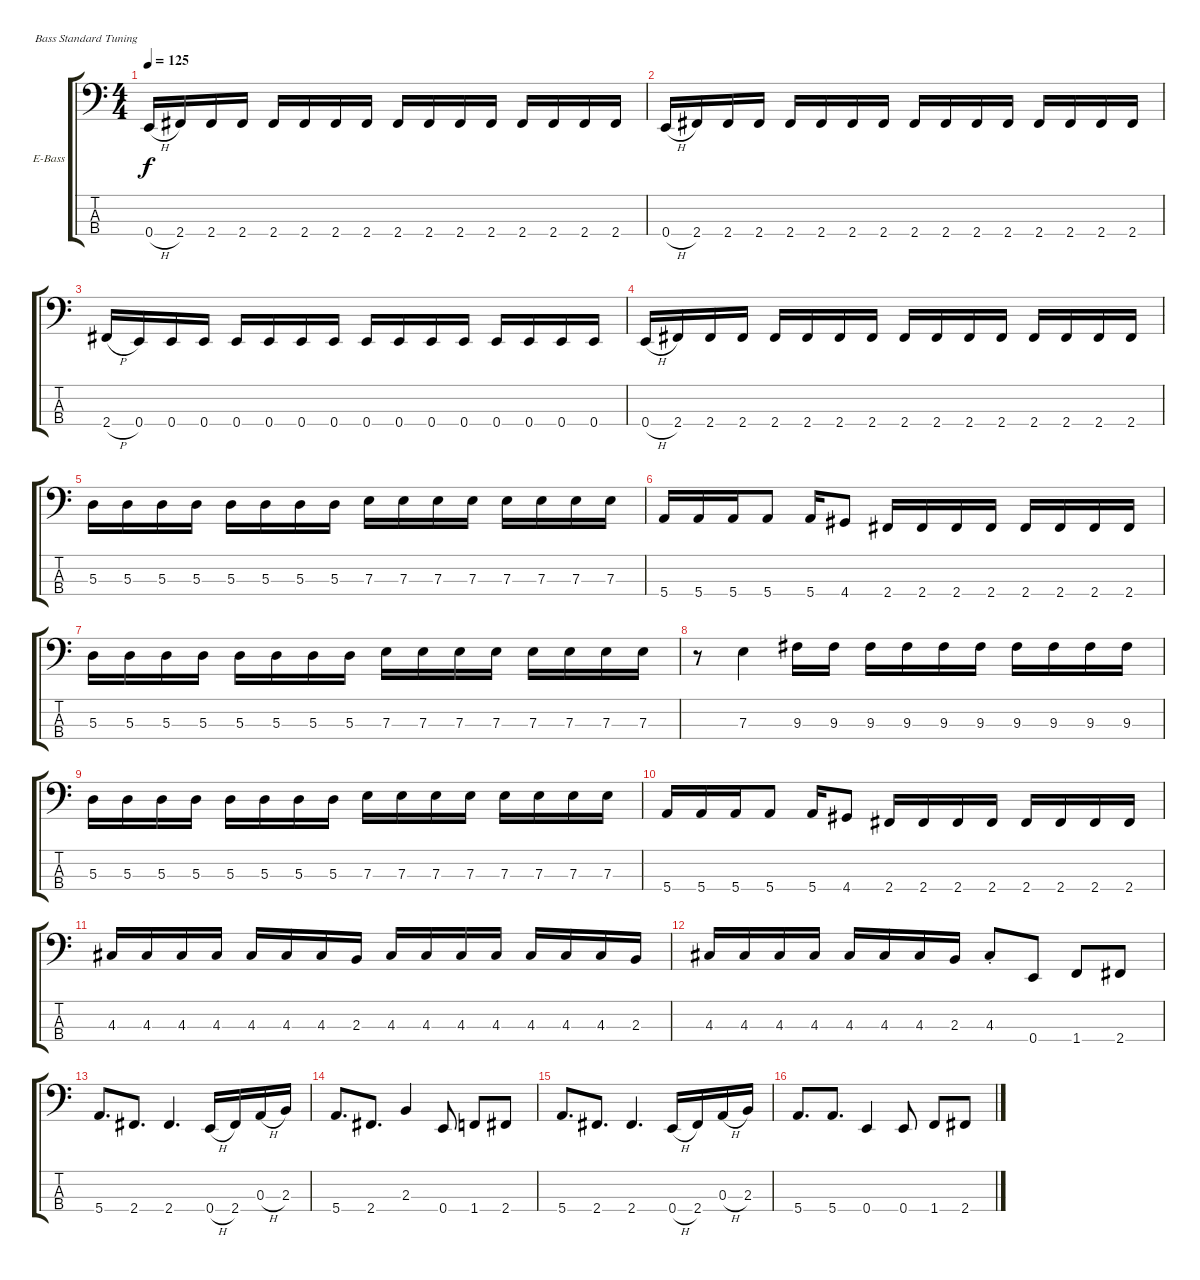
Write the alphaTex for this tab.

\defaultSystemsLayout 4
\bracketExtendMode groupsimilarinstruments
\firstSystemTrackNameOrientation horizontal
\otherSystemsTrackNameOrientation horizontal
\track ("Fitty Wienhold" "E-Bass") {instrument electricbassfinger}
\staff {score tabs}
\tuning (G2 D2 A1 E1)
\ts (4 4)
\tempo 125
\clef f4
\ks c
0.4{h}.16{dy f} 2.4.16 2.4.16 2.4.16 2.4.16 2.4.16 2.4.16 2.4.16 2.4.16 2.4.16 2.4.16 2.4.16 2.4.16 2.4.16 2.4.16 2.4.16 |
0.4{h}.16 2.4.16 2.4.16 2.4.16 2.4.16 2.4.16 2.4.16 2.4.16 2.4.16 2.4.16 2.4.16 2.4.16 2.4.16 2.4.16 2.4.16 2.4.16 |
2.4{h}.16 0.4.16 0.4.16 0.4.16 0.4.16 0.4.16 0.4.16 0.4.16 0.4.16 0.4.16 0.4.16 0.4.16 0.4.16 0.4.16 0.4.16 0.4.16 |
0.4{h}.16 2.4.16 2.4.16 2.4.16 2.4.16 2.4.16 2.4.16 2.4.16 2.4.16 2.4.16 2.4.16 2.4.16 2.4.16 2.4.16 2.4.16 2.4.16 |
5.3.16 5.3.16 5.3.16 5.3.16 5.3.16 5.3.16 5.3.16 5.3.16 7.3.16 7.3.16 7.3.16 7.3.16 7.3.16 7.3.16 7.3.16 7.3.16 |
5.4.16 5.4.16 5.4.16 5.4.8 5.4.16 4.4.8 2.4.16 2.4.16 2.4.16 2.4.16 2.4.16 2.4.16 2.4.16 2.4.16 |
5.3.16 5.3.16 5.3.16 5.3.16 5.3.16 5.3.16 5.3.16 5.3.16 7.3.16 7.3.16 7.3.16 7.3.16 7.3.16 7.3.16 7.3.16 7.3.16 |
r.8 7.3.4 9.3.16 9.3.16 9.3.16 9.3.16 9.3.16 9.3.16 9.3.16 9.3.16 9.3.16 9.3.16 |
5.3.16 5.3.16 5.3.16 5.3.16 5.3.16 5.3.16 5.3.16 5.3.16 7.3.16 7.3.16 7.3.16 7.3.16 7.3.16 7.3.16 7.3.16 7.3.16 |
5.4.16 5.4.16 5.4.16 5.4.8 5.4.16 4.4.8 2.4.16 2.4.16 2.4.16 2.4.16 2.4.16 2.4.16 2.4.16 2.4.16 |
4.3.16 4.3.16 4.3.16 4.3.16 4.3.16 4.3.16 4.3.16 2.3.16 4.3.16 4.3.16 4.3.16 4.3.16 4.3.16 4.3.16 4.3.16 2.3.16 |
4.3.16 4.3.16 4.3.16 4.3.16 4.3.16 4.3.16 4.3.16 2.3.16 4.3{st}.8 0.4.8 1.4.8 2.4.8 |
5.4.8{d} 2.4.8{d} 2.4.4{d} 0.4{h}.16 2.4.16 0.3{h}.16 2.3.16 |
5.4.8{d} 2.4.8{d} 2.3.4 0.4.8 1.4.8 2.4.8 |
5.4.8{d} 2.4.8{d} 2.4.4{d} 0.4{h}.16 2.4.16 0.3{h}.16 2.3.16 |
5.4.8{d} 5.4.8{d} 0.4.4 0.4.8 1.4.8 2.4.8
